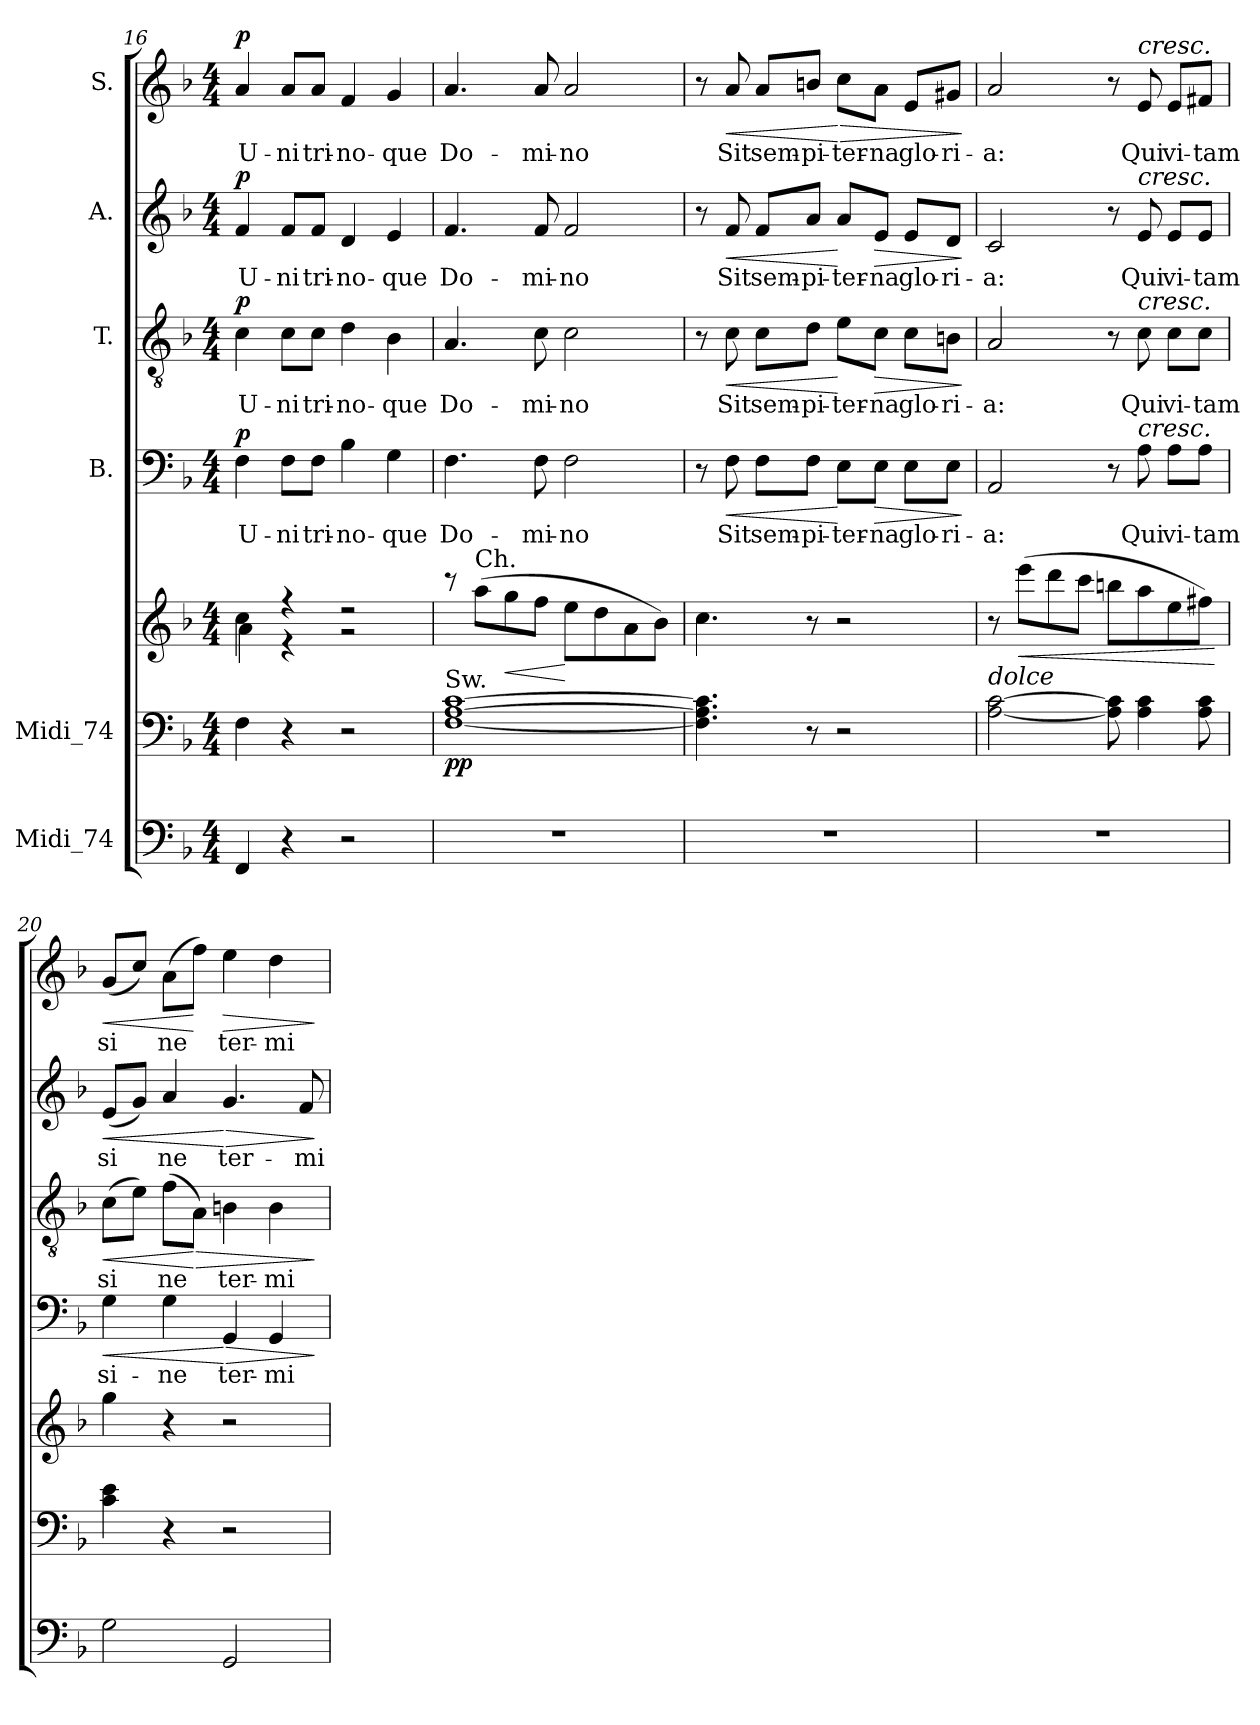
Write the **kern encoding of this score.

**kern	**kern	**kern	**dynam	**kern	**text	**dynam	**kern	**text	**dynam	**kern	**text	**dynam	**kern	**text	**dynam
*part6	*part5	*part5	*part5	*part4	*part4	*part4	*part3	*part3	*part3	*part2	*part2	*part2	*part1	*part1	*part1
*staff7	*staff6	*staff5	*staff5/6	*staff4	*staff4	*staff4	*staff3	*staff3	*staff3	*staff2	*staff2	*staff2	*staff1	*staff1	*staff1
*I"Midi_74	*I"Midi_74	*	*	*I"B.	*	*	*I"T.	*	*	*I"A.	*	*	*I"S.	*	*
*clefF4	*clefF4	*clefG2	*	*clefF4	*	*	*clefGv2	*	*	*clefG2	*	*	*clefG2	*	*
*k[b-]	*k[b-]	*k[b-]	*	*k[b-]	*	*	*k[b-]	*	*	*k[b-]	*	*	*k[b-]	*	*
*F:	*F:	*F:	*	*F:	*	*	*F:	*	*	*F:	*	*	*F:	*	*
*M4/4	*M4/4	*M4/4	*	*M4/4	*	*	*M4/4	*	*	*M4/4	*	*	*M4/4	*	*
=16	=16	=16	=16	=16	=16	=16	=16	=16	=16	=16	=16	=16	=16	=16	=16
*	*	*^	*	*	*	*	*	*	*	*	*	*	*	*	*
!	!	!	!	!	!	!LO:LY:b	!LO:DY:b	!	!LO:LY:b	!LO:DY:b	!	!LO:LY:b	!LO:DY:b	!	!LO:LY:b	!LO:DY:b
4FF/	4F\	4cc\	4a\	.	4F\	U-	p	4c\	U-	p	4f/	U-	p	4a/	U-	p
!	!	!	!	!	!	!LO:LY:b	!	!	!LO:LY:b	!	!	!LO:LY:b	!	!	!LO:LY:b	!
4r	4r	4r	4r	.	8F\L	-ni	.	8c\L	-ni	.	8f/L	-ni	.	8a/L	-ni	.
!	!	!	!	!	!	!LO:LY:b	!	!	!LO:LY:b	!	!	!LO:LY:b	!	!	!LO:LY:b	!
.	.	.	.	.	8F\J	tri-	.	8c\J	tri-	.	8f/J	tri-	.	8a/J	tri-	.
!	!	!	!	!	!	!LO:LY:b	!	!	!LO:LY:b	!	!	!LO:LY:b	!	!	!LO:LY:b	!
2r	2r	2r	2r	.	4B-\	-no-	.	4d\	-no-	.	4d/	-no-	.	4f/	-no-	.
!	!	!	!	!	!	!LO:LY:b	!	!	!LO:LY:b	!	!	!LO:LY:b	!	!	!LO:LY:b	!
.	.	.	.	.	4G\	-que	.	4B-\	-que	.	4e/	-que	.	4g/	-que	.
!!LO:PB:g=z
=17	=17	=17	=17	=17	=17	=17	=17	=17	=17	=17	=17	=17	=17	=17	=17	=17
!	!LO:TX:a:t=Sw.	!	!	!	!	!	!	!	!	!	!	!	!	!	!	!
!	!	!	!	!LO:DY:b=2	!	!LO:LY:b	!	!	!LO:LY:b	!	!	!LO:LY:b	!	!	!LO:LY:b	!
1r	[1F [1A [1c	8r	1ryy	pp	4.F\	Do-	.	4.A/	Do-	.	4.f/	Do-	.	4.a/	Do-	.
!	!	!LO:TX:a:t=Ch.	!	!	!	!	!	!	!	!	!	!	!	!	!	!
.	.	(>8aa\L	.	.	.	.	.	.	.	.	.	.	.	.	.	.
!	!	!	!	!LO:HP:b	!	!	!	!	!	!	!	!	!	!	!	!
.	.	8gg\	.	<	.	.	.	.	.	.	.	.	.	.	.	.
!	!	!	!	!	!	!LO:LY:b	!	!	!LO:LY:b	!	!	!LO:LY:b	!	!	!LO:LY:b	!
.	.	8ff\J	.	.	8F\	-mi-	.	8c\	-mi-	.	8f/	-mi-	.	8a/	-mi-	.
!	!	!	!	!	!	!LO:LY:b	!	!	!LO:LY:b	!	!	!LO:LY:b	!	!	!LO:LY:b	!
.	.	8ee\L	.	[	2F\	-no	.	2c\	-no	.	2f/	-no	.	2a/	-no	.
.	.	8dd\	.	.	.	.	.	.	.	.	.	.	.	.	.	.
.	.	8a\	.	.	.	.	.	.	.	.	.	.	.	.	.	.
.	.	8b-\J)	.	.	.	.	.	.	.	.	.	.	.	.	.	.
=18	=18	=18	=18	=18	=18	=18	=18	=18	=18	=18	=18	=18	=18	=18	=18	=18
1r	4.F\] 4.A\] 4.c\]	4.cc\	1ryy	.	8r	.	.	8r	.	.	8r	.	.	8r	.	.
!	!	!	!	!	!	!LO:LY:b	!LO:HP:b	!	!LO:LY:b	!LO:HP:b	!	!LO:LY:b	!LO:HP:b	!	!LO:LY:b	!LO:HP:b
.	.	.	.	.	8F\	Sit	<	8c\	Sit	<	8f/	Sit	<	8a/	Sit	<
!	!	!	!	!	!	!LO:LY:b	!	!	!LO:LY:b	!	!	!LO:LY:b	!	!	!LO:LY:b	!
.	.	.	.	.	8F\L	sem-	.	8c\L	sem-	.	8f/L	sem-	.	8a/L	sem-	.
!	!	!	!	!	!	!LO:LY:b	!	!	!LO:LY:b	!	!	!LO:LY:b	!	!	!LO:LY:b	!
.	8r	8r	.	.	8F\J	-pi-	.	8d\J	-pi-	.	8a/J	-pi-	.	8bn/J	-pi-	.
!	!	!	!	!	!	!LO:LY:b	!	!	!LO:LY:b	!	!	!LO:LY:b	!	!	!LO:LY:b	!LO:HP:n=1:b
.	2r	2r	.	.	8E\L	-ter-	[	8e\L	-ter-	[	8a/L	-ter-	[	8cc\L	-ter-	[ >
!	!	!	!	!	!	!LO:LY:b	!LO:HP:b	!	!LO:LY:b	!LO:HP:b	!	!LO:LY:b	!LO:HP:b	!	!LO:LY:b	!
.	.	.	.	.	8E\J	-na	>	8c\J	-na	>	8e/J	-na	>	8a\J	-na	.
!	!	!	!	!	!	!LO:LY:b	!	!	!LO:LY:b	!	!	!LO:LY:b	!	!	!LO:LY:b	!
.	.	.	.	.	8E\L	glo-	.	8c\L	glo-	.	8e/L	glo-	.	8e/L	glo-	.
!	!	!	!	!	!	!LO:LY:b	!	!	!LO:LY:b	!	!	!LO:LY:b	!	!	!LO:LY:b	!
.	.	.	.	.	8E\J	-ri-	.	8Bn\J	-ri-	.	8d/J	-ri-	.	8g#X/J	-ri-	.
*	*	*v	*v	*	*	*	*	*	*	*	*	*	*	*	*	*
.	.	.	.	.	.	]	.	.	]	.	.	]	.	.	]
=19	=19	=19	=19	=19	=19	=19	=19	=19	=19	=19	=19	=19	=19	=19	=19
*	*	*^	*	*	*	*	*	*	*	*	*	*	*	*	*
!	!LO:TX:a:i:t=dolce	!	!	!	!	!	!	!	!	!	!	!	!	!	!	!
!	!	!	!	!	!	!LO:LY:b	!	!	!LO:LY:b	!	!	!LO:LY:b	!	!	!LO:LY:b	!
1r	[2A\ [2c\	8r	1ryy	.	2AA/	-a:	.	2A/	-a:	.	2c/	-a:	.	2a/	-a:	.
!	!	!	!	!LO:HP:b	!	!	!	!	!	!	!	!	!	!	!	!
.	.	(>8eee\L	.	<	.	.	.	.	.	.	.	.	.	.	.	.
.	.	8ddd\	.	.	.	.	.	.	.	.	.	.	.	.	.	.
.	.	8ccc\J	.	.	.	.	.	.	.	.	.	.	.	.	.	.
.	8A\] 8c\]	8bbn\L	.	.	8r	.	.	8r	.	.	8r	.	.	8r	.	.
!	!	!	!	!	!	!	!	!	!	!	!	!	!	!LO:TX:a:i:t=cresc.	!	!
!	!	!	!	!	!	!	!	!	!	!	!LO:TX:a:i:t=cresc.	!	!	!	!	!
!	!	!	!	!	!	!	!	!LO:TX:a:i:t=cresc.	!	!	!	!	!	!	!	!
!	!	!	!	!	!LO:TX:a:i:t=cresc.	!	!	!	!	!	!	!	!	!	!	!
!	!	!	!	!	!	!LO:LY:b	!	!	!LO:LY:b	!	!	!LO:LY:b	!	!	!LO:LY:b	!
.	4A\ 4c\	8aa\	.	.	8A\	Qui	.	8c\	Qui	.	8e/	Qui	.	8e/	Qui	.
!	!	!	!	!	!	!LO:LY:b	!	!	!LO:LY:b	!	!	!LO:LY:b	!	!	!LO:LY:b	!
.	.	8ee\	.	.	8A\L	vi-	.	8c\L	vi-	.	8e/L	vi-	.	8e/L	vi-	.
!	!	!	!	!	!	!LO:LY:b	!	!	!LO:LY:b	!	!	!LO:LY:b	!	!	!LO:LY:b	!
.	8A\ 8c\	8ff#X\J)	.	.	8A\J	-tam	.	8c\J	-tam	.	8e/J	-tam	.	8f#X/J	-tam	.
*	*	*v	*v	*	*	*	*	*	*	*	*	*	*	*	*	*
.	.	.	[	.	.	.	.	.	.	.	.	.	.	.	.
=20	=20	=20	=20	=20	=20	=20	=20	=20	=20	=20	=20	=20	=20	=20	=20
*	*	*^	*	*	*	*	*	*	*	*	*	*	*	*	*
!	!	!	!	!	!	!LO:LY:b	!LO:HP:b	!	!LO:LY:b	!LO:HP:b	!	!LO:LY:b	!LO:HP:b	!	!LO:LY:b	!LO:HP:b
2G\	4c\ 4e\	4gg\	1ryy	.	4G\	si-	<	(>8c\L	si	<	(<8e/L	si	<	(<8g/L	si	<
.	.	.	.	.	.	.	.	8e\J)	.	.	8g/J)	.	.	8cc/J)	.	.
!	!	!	!	!	!	!LO:LY:b	!	!	!LO:LY:b	!	!	!LO:LY:b	!	!	!LO:LY:b	!
.	4r	4r	.	.	4G\	-ne	.	(>8f\L	ne	.	4a/	ne	.	(>8a\L	ne	.
!	!	!	!	!	!	!	!	!	!	!LO:HP:n=1:b	!	!	!	!	!	!
.	.	.	.	.	.	.	.	8A\J)	.	[ >	.	.	.	8ff\J)	.	[
!	!	!	!	!	!	!LO:LY:b	!LO:HP:n=1:b	!	!LO:LY:b	!	!	!LO:LY:b	!LO:HP:n=1:b	!	!LO:LY:b	!LO:HP:b
2GG/	2r	2r	.	.	4GG/	ter-	[ >	4Bn\	ter-	.	4.g/	ter-	[ >	4ee\	ter-	>
!	!	!	!	!	!	!LO:LY:b	!	!	!LO:LY:b	!	!	!	!	!	!LO:LY:b	!
.	.	.	.	.	4GG/	-mi-	.	4B\	-mi-	.	.	.	.	4dd\	-mi-	.
!	!	!	!	!	!	!	!	!	!	!	!	!LO:LY:b	!	!	!	!
.	.	.	.	.	.	.	.	.	.	.	8f/	-mi-	.	.	.	.
*	*	*v	*v	*	*	*	*	*	*	*	*	*	*	*	*	*
.	.	.	.	.	.	]	.	.	]	.	.	]	.	.	]
=	=	=	=	=	=	=	=	=	=	=	=	=	=	=	=
*-	*-	*-	*-	*-	*-	*-	*-	*-	*-	*-	*-	*-	*-	*-	*-
